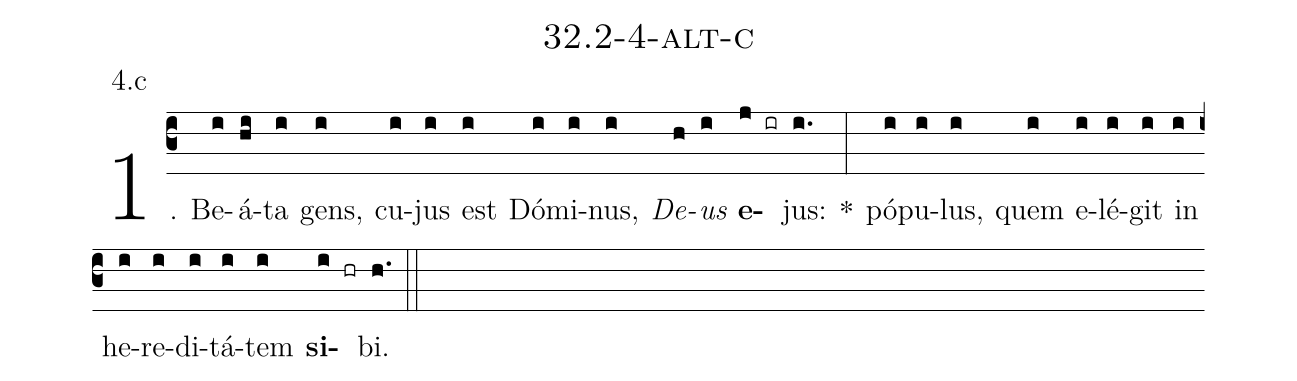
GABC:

name: 32.2-4-alt-c;
annotation: 4.c;
%%
(c3)1. Be(i)á(hi)ta(i) gens,(i) cu(i)jus(i) est(i) Dó(i)mi(i)nus,(i) <i>De</i>(h)<i>us</i>(i) <b>e</b>(j ir)jus:(i.) *(:) pó(i)pu(i)lus,(i) quem(i) e(i)lé(i)git(i) in(i) he(i)re(i)di(i)tá(i)tem(i) <b>si</b>(i hr)bi.(h.) (::)
